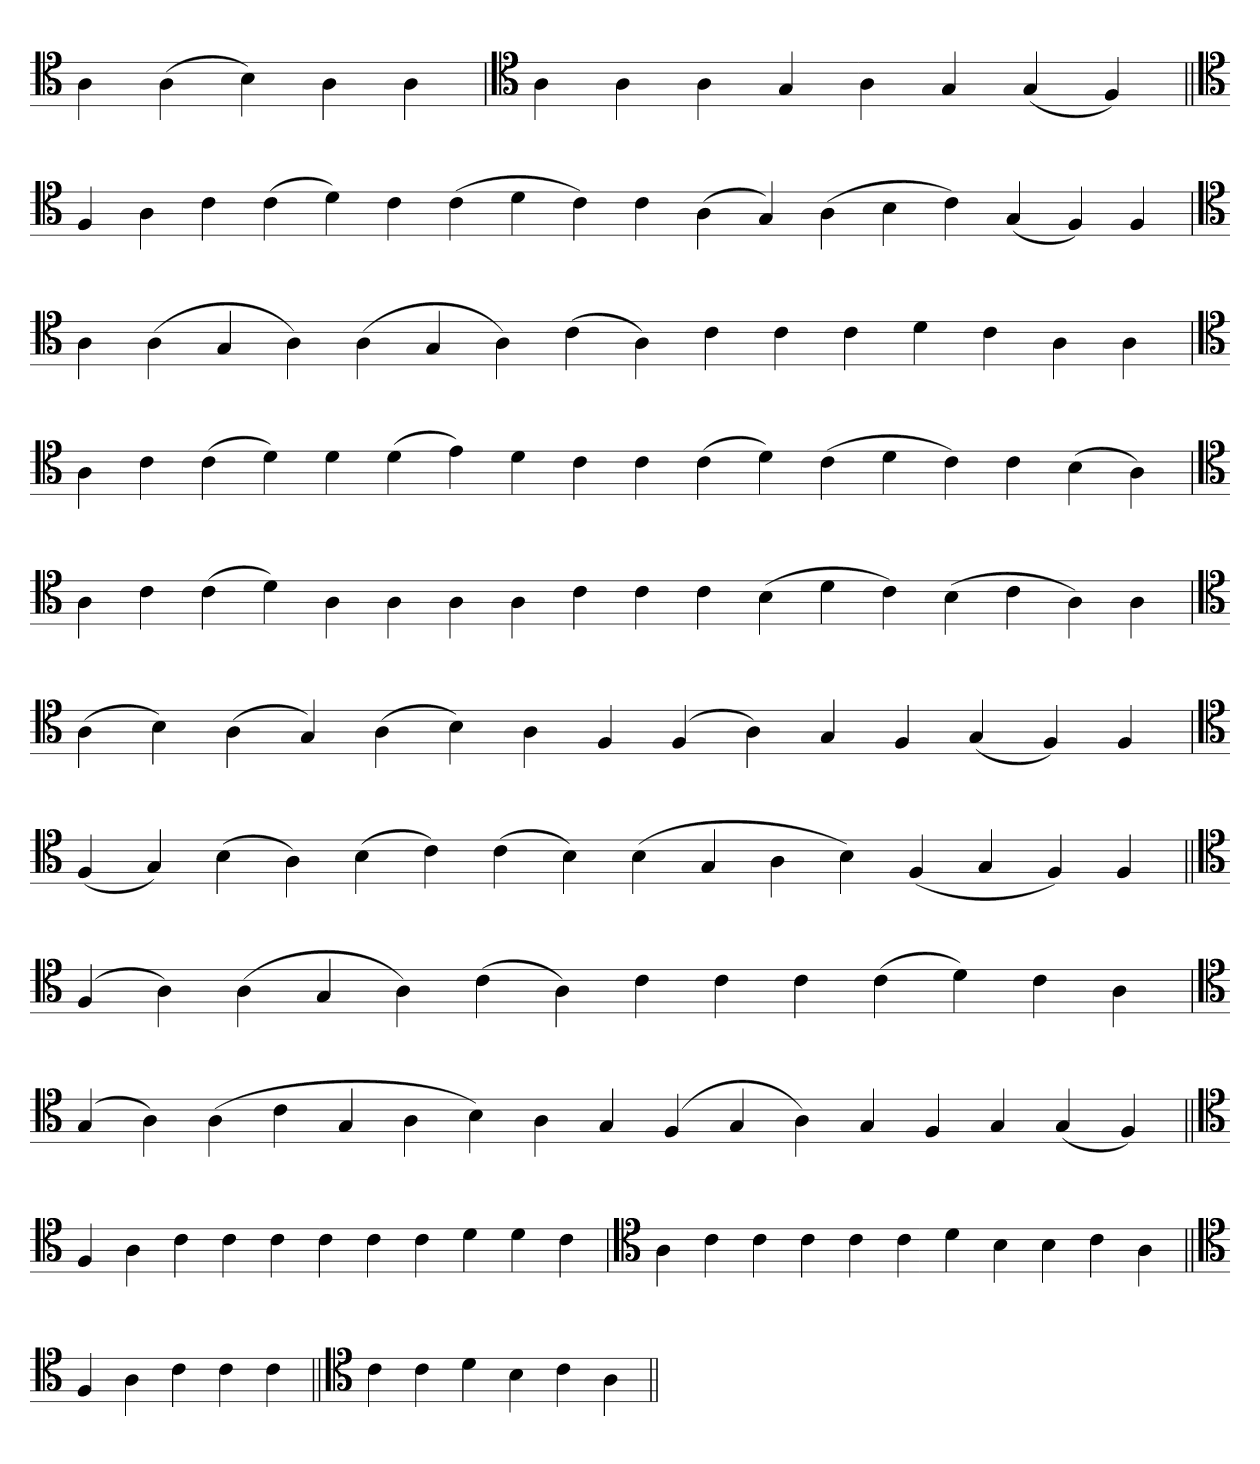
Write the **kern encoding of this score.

**kern
*part1
*staff1
*clefC4
=
4A
(4A
4B)
4A
4A
=`
*clefC4
4A
4A
4A
4G
4A
4G
(4G
4F)
=||
*clefC4
4F
4A
4c
(4c
4d)
4c
(4c
4d
4c)
4c
(4A
4G)
(4A
4B
4c)
(4G
4F)
4F
=`
*clefC4
4A
(4A
4G
4A)
(4A
4G
4A)
(4c
4A)
4c
4c
4c
4d
4c
4A
4A
=
*clefC4
4A
4c
(4c
4d)
4d
(4d
4e)
4d
4c
4c
(4c
4d)
(4c
4d
4c)
4c
(4B
4A)
=
*clefC4
4A
4c
(4c
4d)
4A
4A
4A
4A
4c
4c
4c
(4B
4d
4c)
(4B
4c
4A)
4A
=`
*clefC4
(4A
4B)
(4A
4G)
(4A
4B)
4A
4F
(4F
4A)
4G
4F
(4G
4F)
4F
=`
*clefC4
(4F
4G)
(4B
4A)
(4B
4c)
(4c
4B)
(4B
4G
4A
4B)
(4F
4G
4F)
4F
=||
*clefC4
(4F
4A)
(4A
4G
4A)
(4c
4A)
4c
4c
4c
(4c
4d)
4c
4A
=`
*clefC4
(4G
4A)
(4A
4c
4G
4A
4B)
4A
4G
(4F
4G
4A)
4G
4F
4G
(4G
4F)
=||
*clefC4
4F
4A
4c
4c
4c
4c
4c
4c
4d
4d
4c
=
*clefC4
4A
4c
4c
4c
4c
4c
4d
4B
4B
4c
4A
=||
*clefC4
4F
4A
4c
4c
4c
=||
*clefC4
4c
4c
4d
4B
4c
4A
=||
*-
